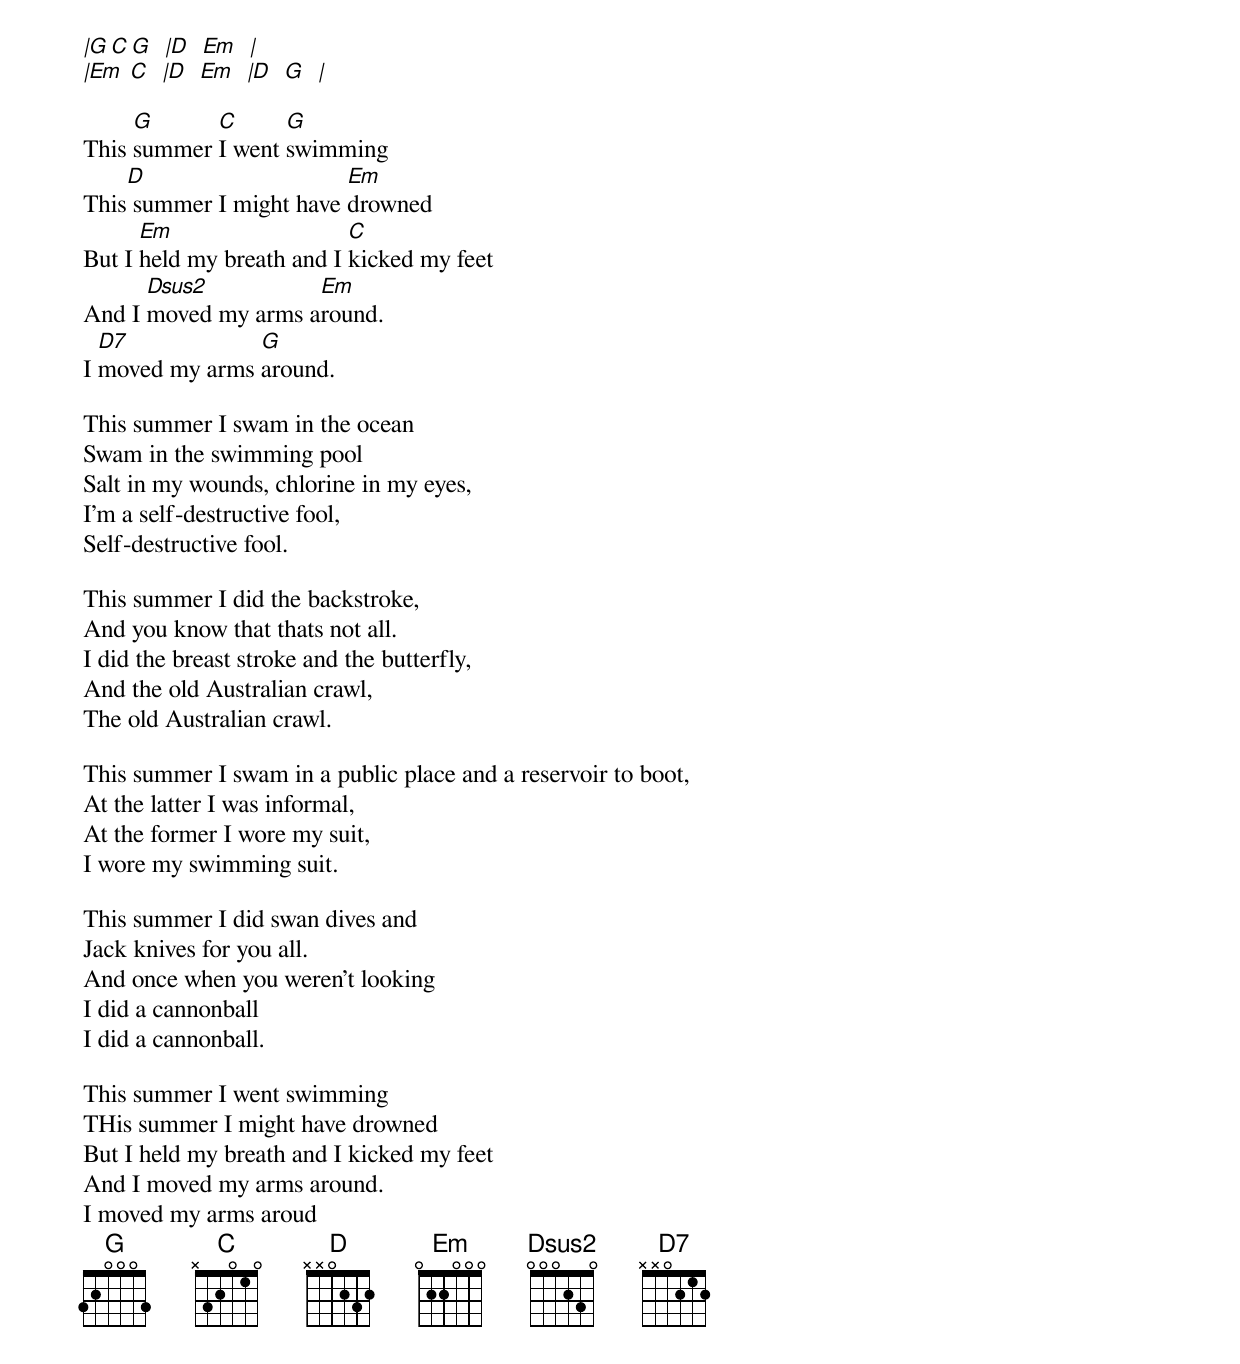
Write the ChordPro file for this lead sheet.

[|G C G   |D   Em   |]
[|Em  C   |D   Em   |D   G   |]

This [G]summer [C]I went [G]swimming
This[D] summer I might have [Em]drowned
But I [Em]held my breath and I [C]kicked my feet
And I [Dsus2]moved my arms a[Em]round.
I [D7]moved my arms [G]around.

This summer I swam in the ocean
Swam in the swimming pool
Salt in my wounds, chlorine in my eyes,
I'm a self-destructive fool,
Self-destructive fool.

This summer I did the backstroke,
And you know that thats not all.
I did the breast stroke and the butterfly,
And the old Australian crawl,
The old Australian crawl.

This summer I swam in a public place and a reservoir to boot,
At the latter I was informal,
At the former I wore my suit,
I wore my swimming suit.

This summer I did swan dives and
Jack knives for you all.
And once when you weren't looking
I did a cannonball
I did a cannonball.

This summer I went swimming
THis summer I might have drowned
But I held my breath and I kicked my feet
And I moved my arms around.
I moved my arms aroud
